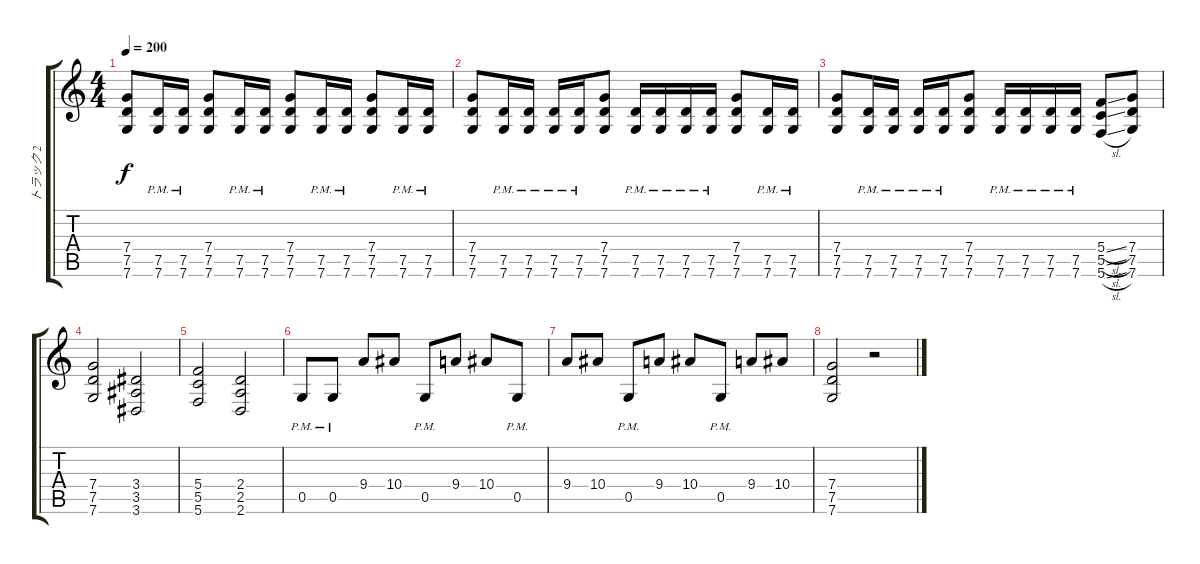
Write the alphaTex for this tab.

\track ("トラック 2" "トラック 2") {instrument overdrivenguitar}
\staff {score tabs}
\tuning (D4 A3 F3 C3 G2 C2) {hide}
\ts (4 4)
\tempo 200
\clef g2
\ks c
(7.4 7.5 7.6).8{dy f} (7.5{pm} 7.6{pm}).16 (7.5{pm} 7.6{pm}).16 (7.4 7.5 7.6).8 (7.5{pm} 7.6{pm}).16 (7.5{pm} 7.6{pm}).16 (7.4 7.5 7.6).8 (7.5{pm} 7.6{pm}).16 (7.5{pm} 7.6{pm}).16 (7.4 7.5 7.6).8 (7.5{pm} 7.6{pm}).16 (7.5{pm} 7.6{pm}).16 |
(7.4 7.5 7.6).8 (7.5{pm} 7.6{pm}).16 (7.5{pm} 7.6{pm}).16 (7.5{pm} 7.6{pm}).16 (7.5{pm} 7.6{pm}).16 (7.4 7.5 7.6).8 (7.5{pm} 7.6{pm}).16 (7.5{pm} 7.6{pm}).16 (7.5{pm} 7.6{pm}).16 (7.5{pm} 7.6{pm}).16 (7.4 7.5 7.6).8 (7.5{pm} 7.6{pm}).16 (7.5{pm} 7.6{pm}).16 |
(7.4 7.5 7.6).8 (7.5{pm} 7.6{pm}).16 (7.5{pm} 7.6{pm}).16 (7.5{pm} 7.6{pm}).16 (7.5{pm} 7.6{pm}).16 (7.4 7.5 7.6).8 (7.5{pm} 7.6{pm}).16 (7.5{pm} 7.6{pm}).16 (7.5{pm} 7.6{pm}).16 (7.5{pm} 7.6{pm}).16 (5.4{sl} 5.5{sl} 5.6{sl}).8 (7.4 7.5 7.6).8 |
(7.4 7.5 7.6).2 (3.4 3.5 3.6).2 |
(5.4 5.5 5.6).2 (2.4 2.5 2.6).2 |
0.5{pm}.8 0.5{pm}.8 9.4.8 10.4.8 0.5{pm}.8 9.4.8 10.4.8 0.5{pm}.8 |
9.4.8 10.4.8 0.5{pm}.8 9.4.8 10.4.8 0.5{pm}.8 9.4.8 10.4.8 |
(7.4 7.5 7.6).2 r.2
